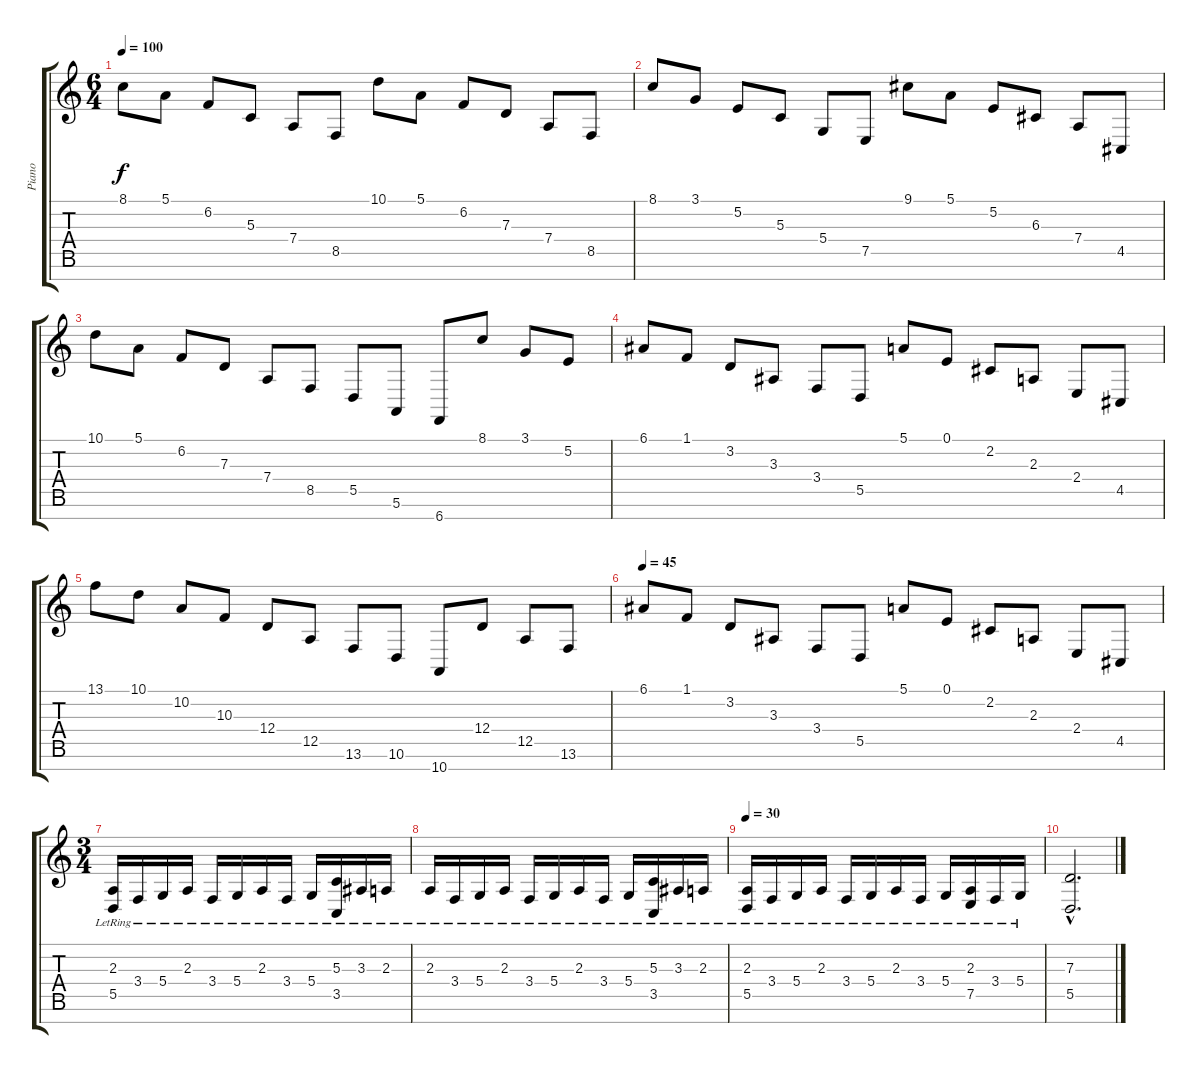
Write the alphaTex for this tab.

\track ("Piano" "Piano") {instrument acousticgrandpiano}
\staff {score tabs}
\tuning (E4 B3 G3 D3 A2 E2 B1) {hide}
\ts (6 4)
\tempo 100
\clef g2
\ks c
8.1.8{dy f} 5.1.8 6.2.8 5.3.8 7.4.8 8.5.8 10.1.8 5.1.8 6.2.8 7.3.8 7.4.8 8.5.8 |
8.1.8 3.1.8 5.2.8 5.3.8 5.4.8 7.5.8 9.1.8 5.1.8 5.2.8 6.3.8 7.4.8 4.5.8 |
10.1.8 5.1.8 6.2.8 7.3.8 7.4.8 8.5.8 5.5.8 5.6.8 6.7.8 8.1.8 3.1.8 5.2.8 |
6.1.8 1.1.8 3.2.8 3.3.8 3.4.8 5.5.8 5.1.8 0.1.8 2.2.8 2.3.8 2.4.8 4.5.8 |
13.1.8 10.1.8 10.2.8 10.3.8 12.4.8 12.5.8 13.6.8 10.6.8 10.7.8 12.4.8 12.5.8 13.6.8 |
\tempo 45
6.1.8 1.1.8 3.2.8 3.3.8 3.4.8 5.5.8 5.1.8 0.1.8 2.2.8 2.3.8 2.4.8 4.5.8{volume 0 instrument acousticgrandpiano} |
\ts (3 4)
(2.3{lr} 5.5{lr}).16{volume 14} 3.4{lr}.16 5.4{lr}.16 2.3{lr}.16 3.4{lr}.16 5.4{lr}.16 2.3{lr}.16 3.4{lr}.16 5.4{lr}.16 (5.3{lr} 3.5{lr}).16 3.3{lr}.16 2.3{lr}.16 |
2.3{lr}.16 3.4{lr}.16 5.4{lr}.16 2.3{lr}.16 3.4{lr}.16 5.4{lr}.16 2.3{lr}.16 3.4{lr}.16 5.4{lr}.16 (5.3{lr} 3.5{lr}).16 3.3{lr}.16 2.3{lr}.16 |
\tempo 30
(2.3{lr} 5.5{lr}).16 3.4{lr}.16 5.4{lr}.16 2.3{lr}.16 3.4{lr}.16 5.4{lr}.16 2.3{lr}.16 3.4{lr}.16 5.4{lr}.16 (2.3{lr} 7.5{lr}).16 3.4{lr}.16 5.4{lr}.16 |
(7.3{hac} 5.5{hac}).2{d volume 0}
